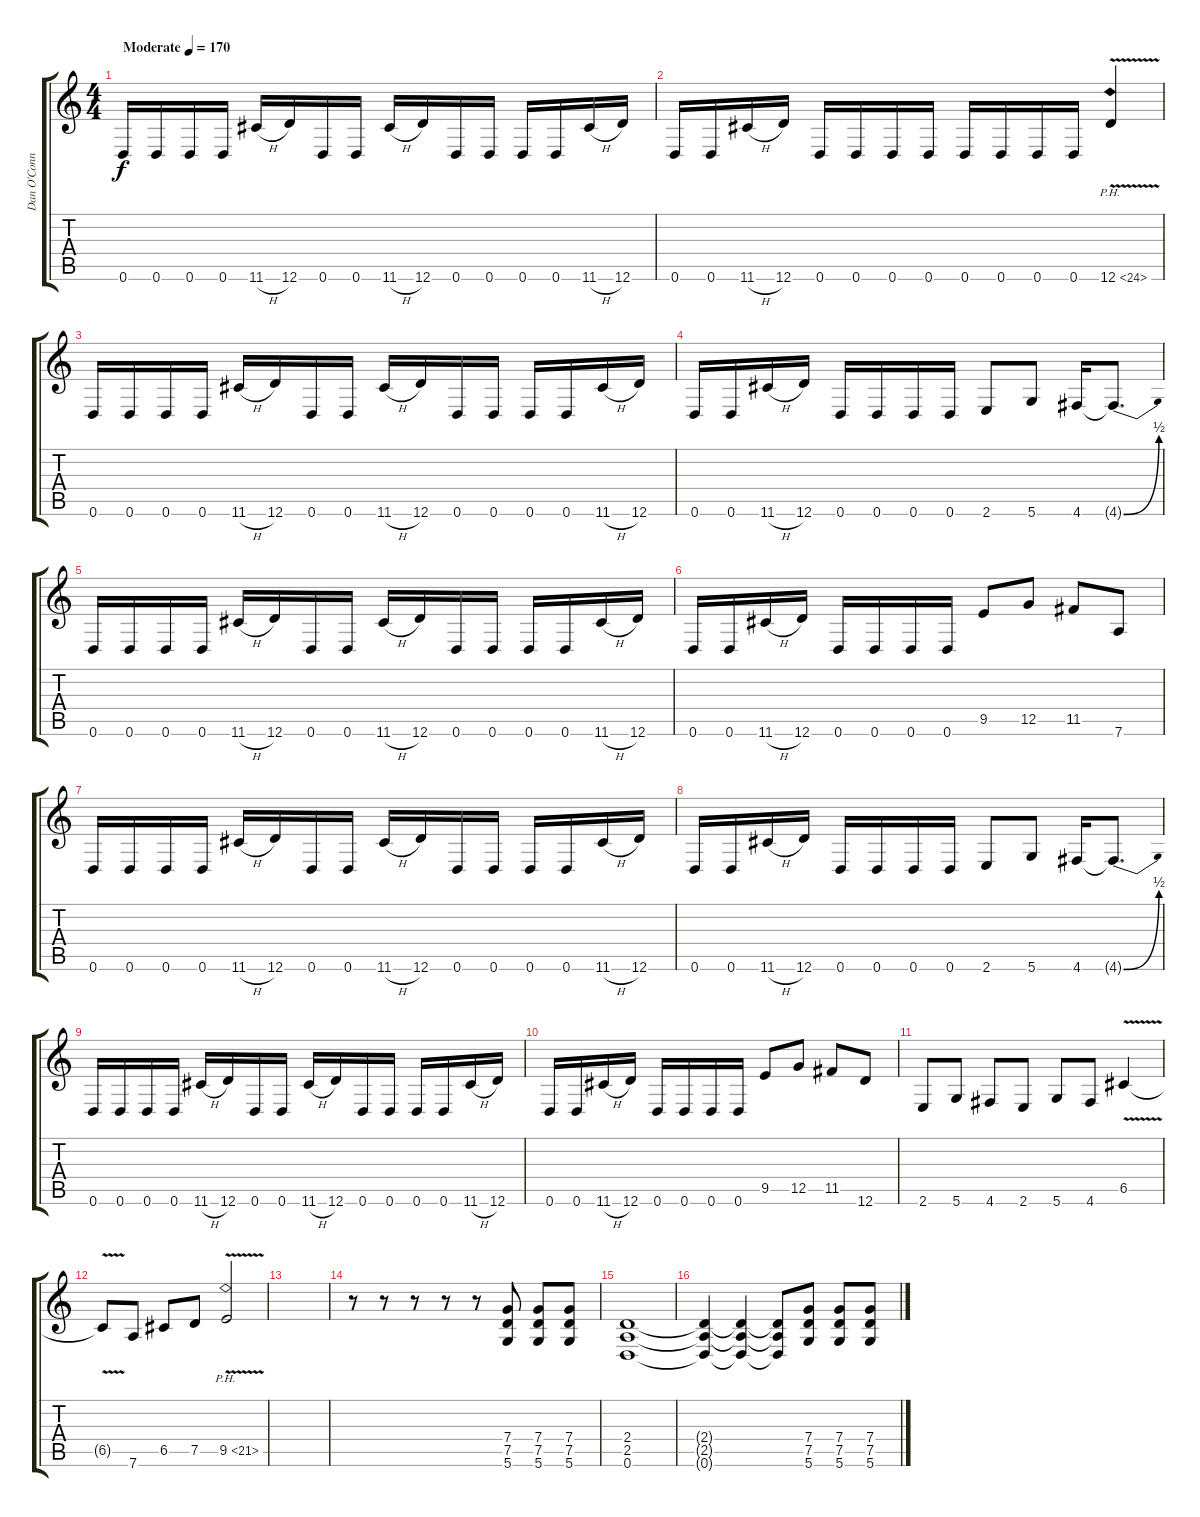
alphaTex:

\track ("Dan O'Connor" "Dan O'Conn") {instrument distortionguitar}
\staff {score tabs}
\tuning (D4 A3 F3 C3 G2 D2) {hide}
\ts (4 4)
\tempo (170 "Moderate")
\clef g2
\ks c
0.6.16{dy f instrument distortionguitar} 0.6.16 0.6.16 0.6.16 11.6{h}.16 12.6.16 0.6.16 0.6.16 11.6{h}.16 12.6.16 0.6.16 0.6.16 0.6.16 0.6.16 11.6{h}.16 12.6.16 |
0.6.16 0.6.16 11.6{h}.16 12.6.16 0.6.16 0.6.16 0.6.16 0.6.16 0.6.16 0.6.16 0.6.16 0.6.16 12.6{ph 12 v}.4 |
0.6.16 0.6.16 0.6.16 0.6.16 11.6{h}.16 12.6.16 0.6.16 0.6.16 11.6{h}.16 12.6.16 0.6.16 0.6.16 0.6.16 0.6.16 11.6{h}.16 12.6.16 |
0.6.16 0.6.16 11.6{h}.16 12.6.16 0.6.16 0.6.16 0.6.16 0.6.16 2.6.8 5.6.8 4.6.16 4.6{be (bend 0 0 60 2) t}.8{d} |
0.6.16 0.6.16 0.6.16 0.6.16 11.6{h}.16 12.6.16 0.6.16 0.6.16 11.6{h}.16 12.6.16 0.6.16 0.6.16 0.6.16 0.6.16 11.6{h}.16 12.6.16 |
0.6.16 0.6.16 11.6{h}.16 12.6.16 0.6.16 0.6.16 0.6.16 0.6.16 9.5.8 12.5.8 11.5.8 7.6.8 |
0.6.16 0.6.16 0.6.16 0.6.16 11.6{h}.16 12.6.16 0.6.16 0.6.16 11.6{h}.16 12.6.16 0.6.16 0.6.16 0.6.16 0.6.16 11.6{h}.16 12.6.16 |
0.6.16 0.6.16 11.6{h}.16 12.6.16 0.6.16 0.6.16 0.6.16 0.6.16 2.6.8 5.6.8 4.6.16 4.6{be (bend 0 0 60 2) t}.8{d} |
0.6.16 0.6.16 0.6.16 0.6.16 11.6{h}.16 12.6.16 0.6.16 0.6.16 11.6{h}.16 12.6.16 0.6.16 0.6.16 0.6.16 0.6.16 11.6{h}.16 12.6.16 |
0.6.16 0.6.16 11.6{h}.16 12.6.16 0.6.16 0.6.16 0.6.16 0.6.16 9.5.8 12.5.8 11.5.8 12.6.8 |
2.6.8 5.6.8 4.6.8 2.6.8 5.6.8 4.6.8 6.5{v}.4 |
6.5{t}.8 7.6.8 6.5.8 7.5.8 9.5{ph 12 v}.2 |
|
r.8 r.8 r.8 r.8 r.8 (7.4 7.5 5.6).8 (7.4 7.5 5.6).8 (7.4 7.5 5.6).8 |
(2.4 2.5 0.6).1 |
(2.4{t} 2.5{t} 0.6{t}).4 (2.4{t} 2.5{t} 0.6{t}).4 (2.4{t} 2.5{t} 0.6{t}).8 (7.4 7.5 5.6).8 (7.4 7.5 5.6).8 (7.4 7.5 5.6).8
